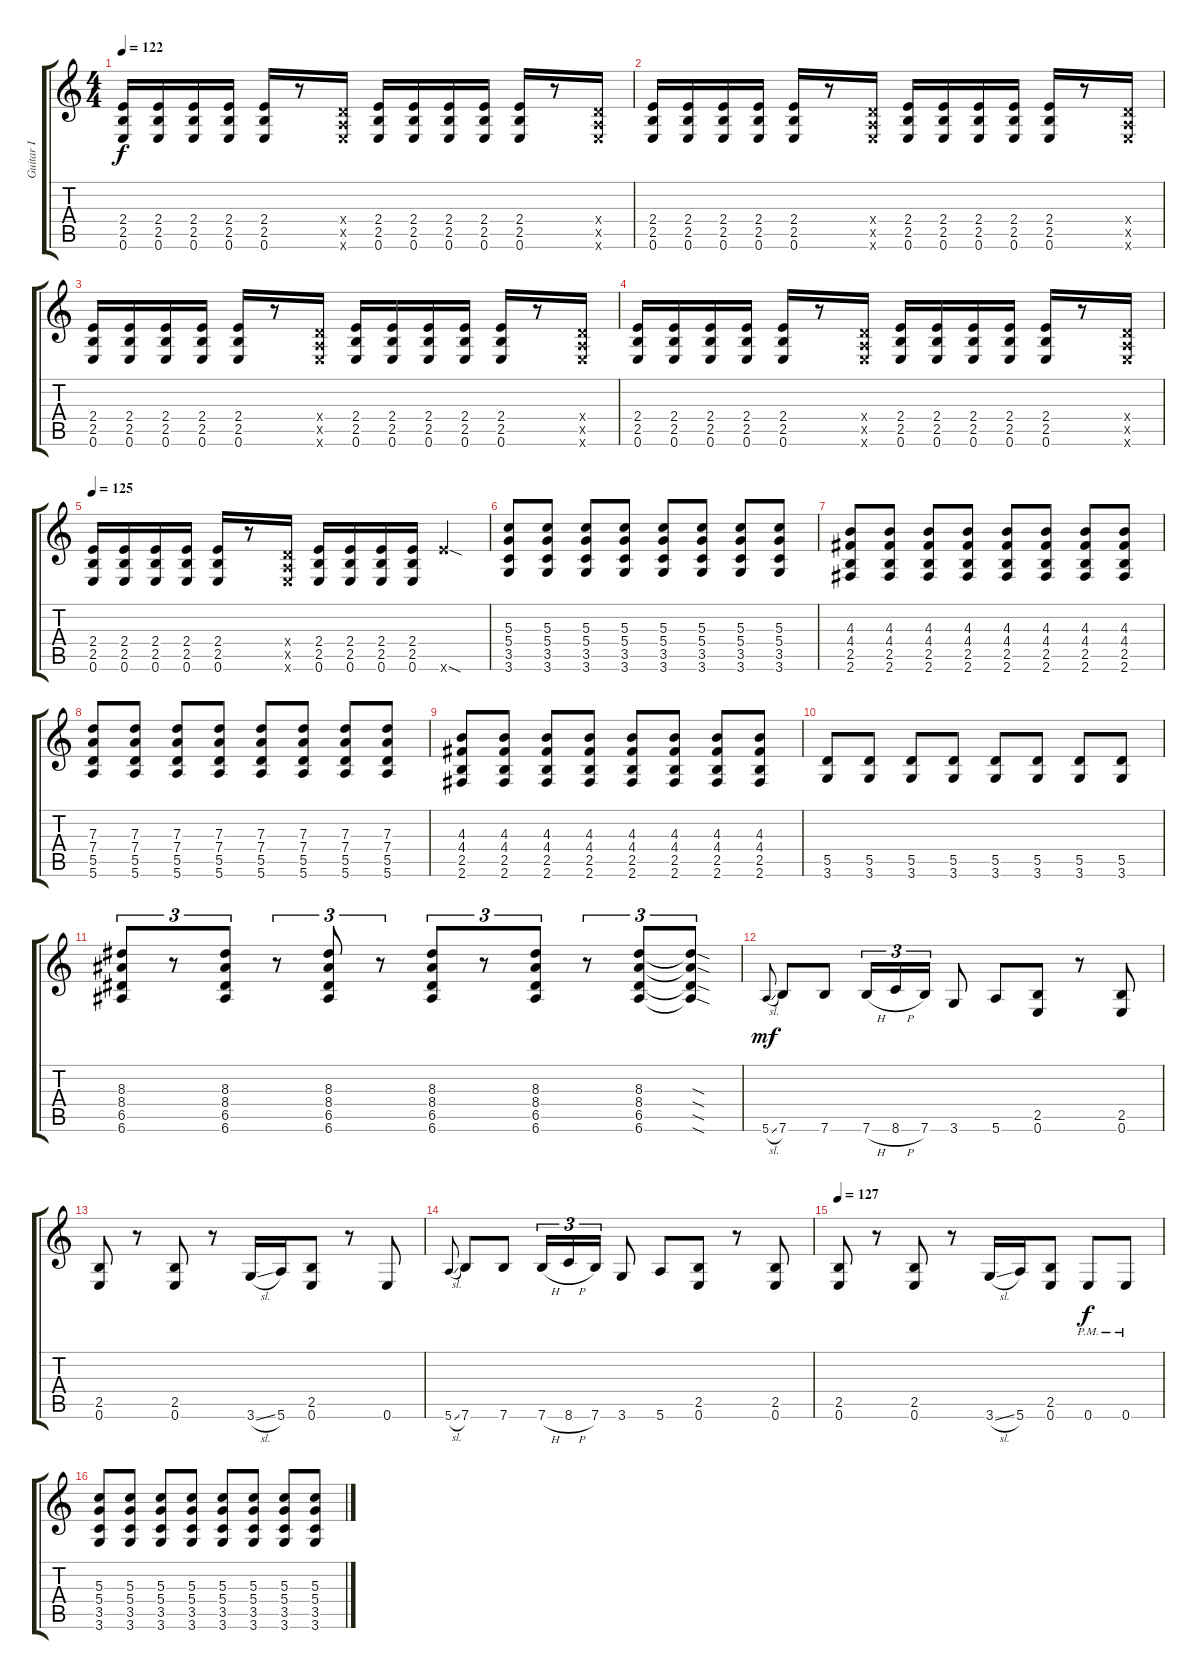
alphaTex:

\track ("Guitar I" "Guitar I") {instrument overdrivenguitar}
\staff {score tabs}
\tuning (E4 B3 G3 D3 A2 E2) {hide}
\ts (4 4)
\tempo 122
\clef g2
\ks c
(2.4 2.5 0.6).16{dy f} (2.4 2.5 0.6).16 (2.4 2.5 0.6).16 (2.4 2.5 0.6).16 (2.4 2.5 0.6).16 r.8 (0.4{x} 0.5{x} 0.6{x}).16 (2.4 2.5 0.6).16 (2.4 2.5 0.6).16 (2.4 2.5 0.6).16 (2.4 2.5 0.6).16 (2.4 2.5 0.6).16 r.8 (0.4{x} 0.5{x} 0.6{x}).16 |
(2.4 2.5 0.6).16 (2.4 2.5 0.6).16 (2.4 2.5 0.6).16 (2.4 2.5 0.6).16 (2.4 2.5 0.6).16 r.8 (0.4{x} 0.5{x} 0.6{x}).16 (2.4 2.5 0.6).16 (2.4 2.5 0.6).16 (2.4 2.5 0.6).16 (2.4 2.5 0.6).16 (2.4 2.5 0.6).16 r.8 (0.4{x} 0.5{x} 0.6{x}).16 |
(2.4 2.5 0.6).16 (2.4 2.5 0.6).16 (2.4 2.5 0.6).16 (2.4 2.5 0.6).16 (2.4 2.5 0.6).16 r.8 (0.4{x} 0.5{x} 0.6{x}).16 (2.4 2.5 0.6).16 (2.4 2.5 0.6).16 (2.4 2.5 0.6).16 (2.4 2.5 0.6).16 (2.4 2.5 0.6).16 r.8 (0.4{x} 0.5{x} 0.6{x}).16 |
(2.4 2.5 0.6).16 (2.4 2.5 0.6).16 (2.4 2.5 0.6).16 (2.4 2.5 0.6).16 (2.4 2.5 0.6).16 r.8 (0.4{x} 0.5{x} 0.6{x}).16 (2.4 2.5 0.6).16 (2.4 2.5 0.6).16 (2.4 2.5 0.6).16 (2.4 2.5 0.6).16 (2.4 2.5 0.6).16 r.8 (0.4{x} 0.5{x} 0.6{x}).16 |
\tempo 125
(2.4 2.5 0.6).16 (2.4 2.5 0.6).16 (2.4 2.5 0.6).16 (2.4 2.5 0.6).16 (2.4 2.5 0.6).16 r.8 (0.4{x} 0.5{x} 0.6{x}).16 (2.4 2.5 0.6).16 (2.4 2.5 0.6).16 (2.4 2.5 0.6).16 (2.4 2.5 0.6).16 12.6{sod x}.4 |
(5.3 5.4 3.5 3.6).8 (5.3 5.4 3.5 3.6).8 (5.3 5.4 3.5 3.6).8 (5.3 5.4 3.5 3.6).8 (5.3 5.4 3.5 3.6).8 (5.3 5.4 3.5 3.6).8 (5.3 5.4 3.5 3.6).8 (5.3 5.4 3.5 3.6).8 |
(4.3 4.4 2.5 2.6).8 (4.3 4.4 2.5 2.6).8 (4.3 4.4 2.5 2.6).8 (4.3 4.4 2.5 2.6).8 (4.3 4.4 2.5 2.6).8 (4.3 4.4 2.5 2.6).8 (4.3 4.4 2.5 2.6).8 (4.3 4.4 2.5 2.6).8 |
(7.3 7.4 5.5 5.6).8 (7.3 7.4 5.5 5.6).8 (7.3 7.4 5.5 5.6).8 (7.3 7.4 5.5 5.6).8 (7.3 7.4 5.5 5.6).8 (7.3 7.4 5.5 5.6).8 (7.3 7.4 5.5 5.6).8 (7.3 7.4 5.5 5.6).8 |
(4.3 4.4 2.5 2.6).8 (4.3 4.4 2.5 2.6).8 (4.3 4.4 2.5 2.6).8 (4.3 4.4 2.5 2.6).8 (4.3 4.4 2.5 2.6).8 (4.3 4.4 2.5 2.6).8 (4.3 4.4 2.5 2.6).8 (4.3 4.4 2.5 2.6).8 |
(5.5 3.6).8 (5.5 3.6).8 (5.5 3.6).8 (5.5 3.6).8 (5.5 3.6).8 (5.5 3.6).8 (5.5 3.6).8 (5.5 3.6).8 |
(8.3 8.4 6.5 6.6).8{tu (3 2)} r.8{tu (3 2)} (8.3 8.4 6.5 6.6).8{tu (3 2)} r.8{tu (3 2)} (8.3 8.4 6.5 6.6).8{tu (3 2)} r.8{tu (3 2)} (8.3 8.4 6.5 6.6).8{tu (3 2)} r.8{tu (3 2)} (8.3 8.4 6.5 6.6).8{tu (3 2)} r.8{tu (3 2)} (8.3 8.4 6.5 6.6).8{tu (3 2)} (8.3{sod t} 8.4{sod t} 6.5{sod t} 6.6{sod t}).8{tu (3 2)} |
5.6{sl}.8{gr onbeat dy mf} 7.6.8 7.6.8 7.6{h}.16{tu (3 2)} 8.6{h}.16{tu (3 2)} 7.6.16{tu (3 2)} 3.6.8 5.6.8 (2.5 0.6).8 r.8 (2.5 0.6).8 |
(2.5 0.6).8 r.8 (2.5 0.6).8 r.8 3.6{sl}.16 5.6.16 (2.5 0.6).8 r.8 0.6.8 |
5.6{sl}.8{gr onbeat} 7.6.8 7.6.8 7.6{h}.16{tu (3 2)} 8.6{h}.16{tu (3 2)} 7.6.16{tu (3 2)} 3.6.8 5.6.8 (2.5 0.6).8 r.8 (2.5 0.6).8 |
\tempo 127
(2.5 0.6).8 r.8 (2.5 0.6).8 r.8 3.6{sl}.16 5.6.16 (2.5 0.6).8 0.6{pm}.8{dy f} 0.6{pm}.8 |
(5.3 5.4 3.5 3.6).8 (5.3 5.4 3.5 3.6).8 (5.3 5.4 3.5 3.6).8 (5.3 5.4 3.5 3.6).8 (5.3 5.4 3.5 3.6).8 (5.3 5.4 3.5 3.6).8 (5.3 5.4 3.5 3.6).8 (5.3 5.4 3.5 3.6).8
